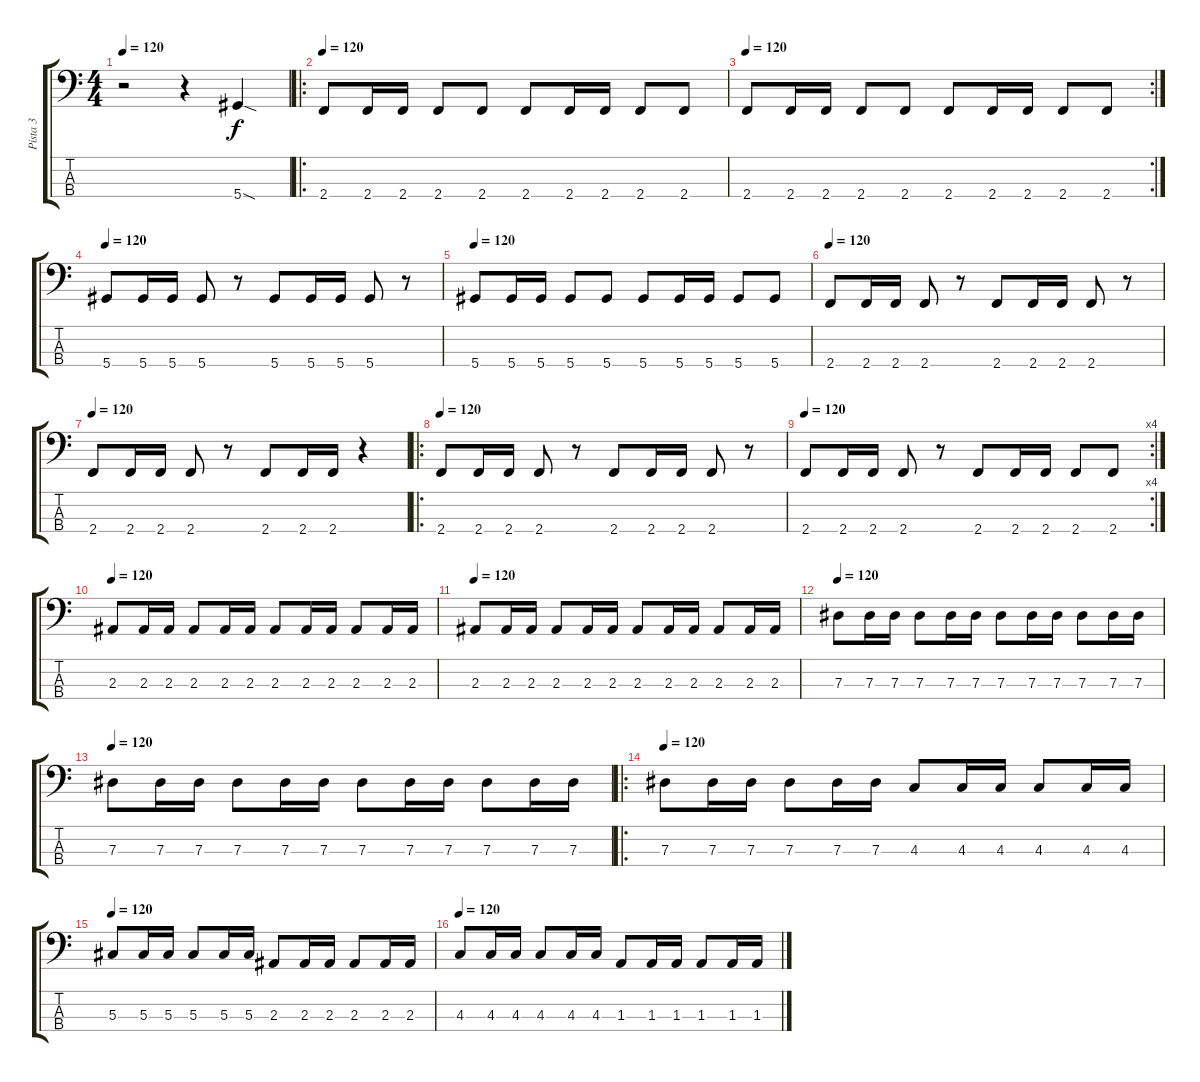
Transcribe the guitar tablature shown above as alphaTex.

\track ("Pista 3" "Pista 3") {instrument electricbasspick}
\staff {score tabs}
\tuning (Gb2 Db2 Ab1 Eb1) {hide}
\ts (4 4)
\tempo 120
\tempo 90
\tempo 120
\clef f4
\ks c
r.2{dy f instrument electricbasspick} r.4 5.4{sod}.4 |
\ro
\tempo 120
2.4.8 2.4.16 2.4.16 2.4.8 2.4.8 2.4.8 2.4.16 2.4.16 2.4.8 2.4.8 |
\rc 2
\tempo 120
2.4.8 2.4.16 2.4.16 2.4.8 2.4.8 2.4.8 2.4.16 2.4.16 2.4.8 2.4.8 |
\tempo 120
5.4.8 5.4.16 5.4.16 5.4.8 r.8 5.4.8 5.4.16 5.4.16 5.4.8 r.8 |
\tempo 120
5.4.8 5.4.16 5.4.16 5.4.8 5.4.8 5.4.8 5.4.16 5.4.16 5.4.8 5.4.8 |
\tempo 120
2.4.8 2.4.16 2.4.16 2.4.8 r.8 2.4.8 2.4.16 2.4.16 2.4.8 r.8 |
\tempo 120
2.4.8 2.4.16 2.4.16 2.4.8 r.8 2.4.8 2.4.16 2.4.16 r.4 |
\ro
\tempo 120
2.4.8 2.4.16 2.4.16 2.4.8 r.8 2.4.8 2.4.16 2.4.16 2.4.8 r.8 |
\rc 4
\tempo 120
2.4.8 2.4.16 2.4.16 2.4.8 r.8 2.4.8 2.4.16 2.4.16 2.4.8 2.4.8 |
\tempo 120
2.3.8 2.3.16 2.3.16 2.3.8 2.3.16 2.3.16 2.3.8 2.3.16 2.3.16 2.3.8 2.3.16 2.3.16 |
\tempo 120
2.3.8 2.3.16 2.3.16 2.3.8 2.3.16 2.3.16 2.3.8 2.3.16 2.3.16 2.3.8 2.3.16 2.3.16 |
\tempo 120
7.3.8 7.3.16 7.3.16 7.3.8 7.3.16 7.3.16 7.3.8 7.3.16 7.3.16 7.3.8 7.3.16 7.3.16 |
\tempo 120
7.3.8 7.3.16 7.3.16 7.3.8 7.3.16 7.3.16 7.3.8 7.3.16 7.3.16 7.3.8 7.3.16 7.3.16 |
\ro
\tempo 120
7.3.8 7.3.16 7.3.16 7.3.8 7.3.16 7.3.16 4.3.8 4.3.16 4.3.16 4.3.8 4.3.16 4.3.16 |
\tempo 120
5.3.8 5.3.16 5.3.16 5.3.8 5.3.16 5.3.16 2.3.8 2.3.16 2.3.16 2.3.8 2.3.16 2.3.16 |
\tempo 120
4.3.8 4.3.16 4.3.16 4.3.8 4.3.16 4.3.16 1.3.8 1.3.16 1.3.16 1.3.8 1.3.16 1.3.16
